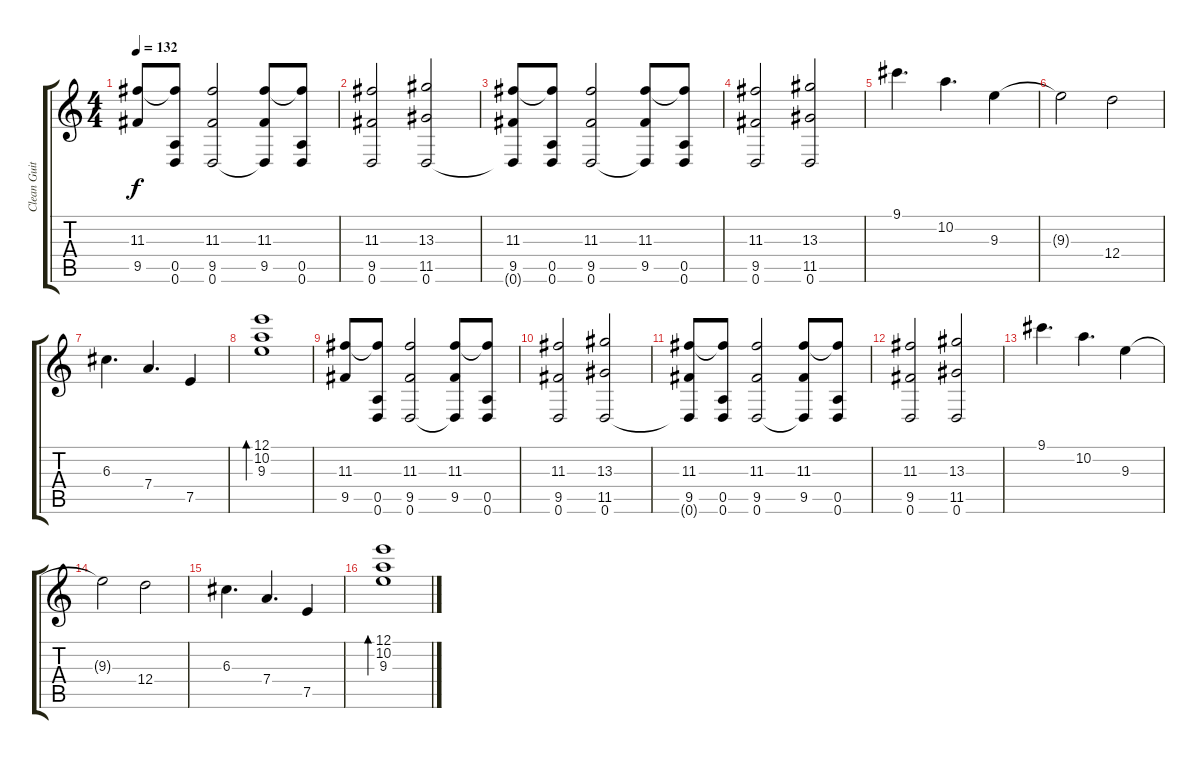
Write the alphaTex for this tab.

\track ("Clean Guitar 1" "Clean Guit") {instrument electricguitarjazz}
\staff {score tabs}
\tuning (E4 B3 G3 D3 A2 D2) {hide}
\ts (4 4)
\tempo 132
\clef g2
\ks c
(11.3 9.5).8{dy f instrument electricguitarjazz} (11.3{t} 0.5 0.6).8 (11.3 9.5 0.6).2 (11.3 9.5 0.6{t}).8 (11.3{t} 0.5 0.6).8 |
(11.3 9.5 0.6).2 (13.3 11.5 0.6).2 |
(11.3 9.5 0.6{t}).8 (11.3{t} 0.5 0.6).8 (11.3 9.5 0.6).2 (11.3 9.5 0.6{t}).8 (11.3{t} 0.5 0.6).8 |
(11.3 9.5 0.6).2 (13.3 11.5 0.6).2 |
9.1.4{d} 10.2.4{d} 9.3.4 |
9.3{t}.2 12.4.2 |
6.3.4{d} 7.4.4{d} 7.5.4 |
(12.1 10.2 9.3).1{bd 480} |
(11.3 9.5).8 (11.3{t} 0.5 0.6).8 (11.3 9.5 0.6).2 (11.3 9.5 0.6{t}).8 (11.3{t} 0.5 0.6).8 |
(11.3 9.5 0.6).2 (13.3 11.5 0.6).2 |
(11.3 9.5 0.6{t}).8 (11.3{t} 0.5 0.6).8 (11.3 9.5 0.6).2 (11.3 9.5 0.6{t}).8 (11.3{t} 0.5 0.6).8 |
(11.3 9.5 0.6).2 (13.3 11.5 0.6).2 |
9.1.4{d} 10.2.4{d} 9.3.4 |
9.3{t}.2 12.4.2 |
6.3.4{d} 7.4.4{d} 7.5.4 |
(12.1 10.2 9.3).1{bd 480}
